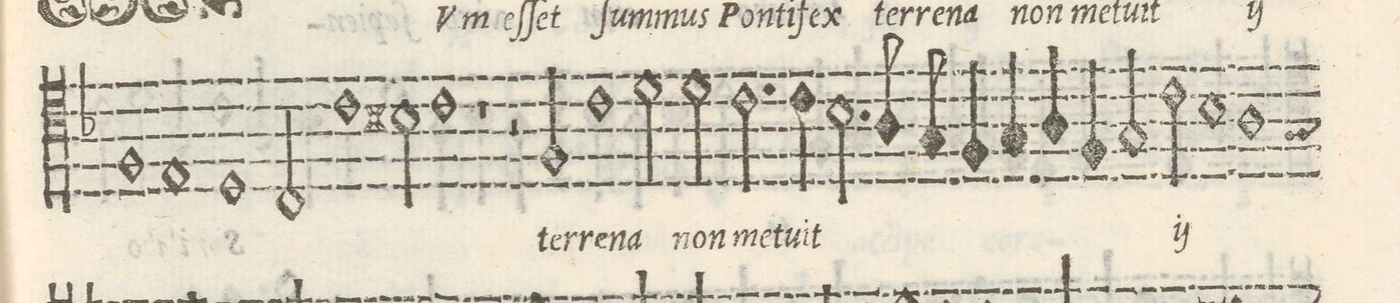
**kern	**text
*I"TENOR	*
*clefC4	*
*k[b-]	*
*met(C|)	*
*M2/1	*
1F	eſ-
1E	-ſet
=9-	=9-
1D	ſum-
2C/	-mus
1c\	Pon-
=10-	=10-
2Bn\	-ti-
1c	-fex
*	*Xij
=11-	=11-
1r	.
2r	.
2F/	ter-
=12-	=12-
1c	-re-
2d\	-na
2d\	non
=13-	=13-
2.c\	me-
4c\	-tu-
2.B-y\	-it
8A/	.
8G/	.
=14-	=14-
4F/	.
4G/	.
4A/	.
4F/	.
2G/	.
*	*ij
2c\	DVm
=15-	=15-
1B-	eſ-
1A	-ſet
*custos:G	*
=16-	=16-
*-	*-
